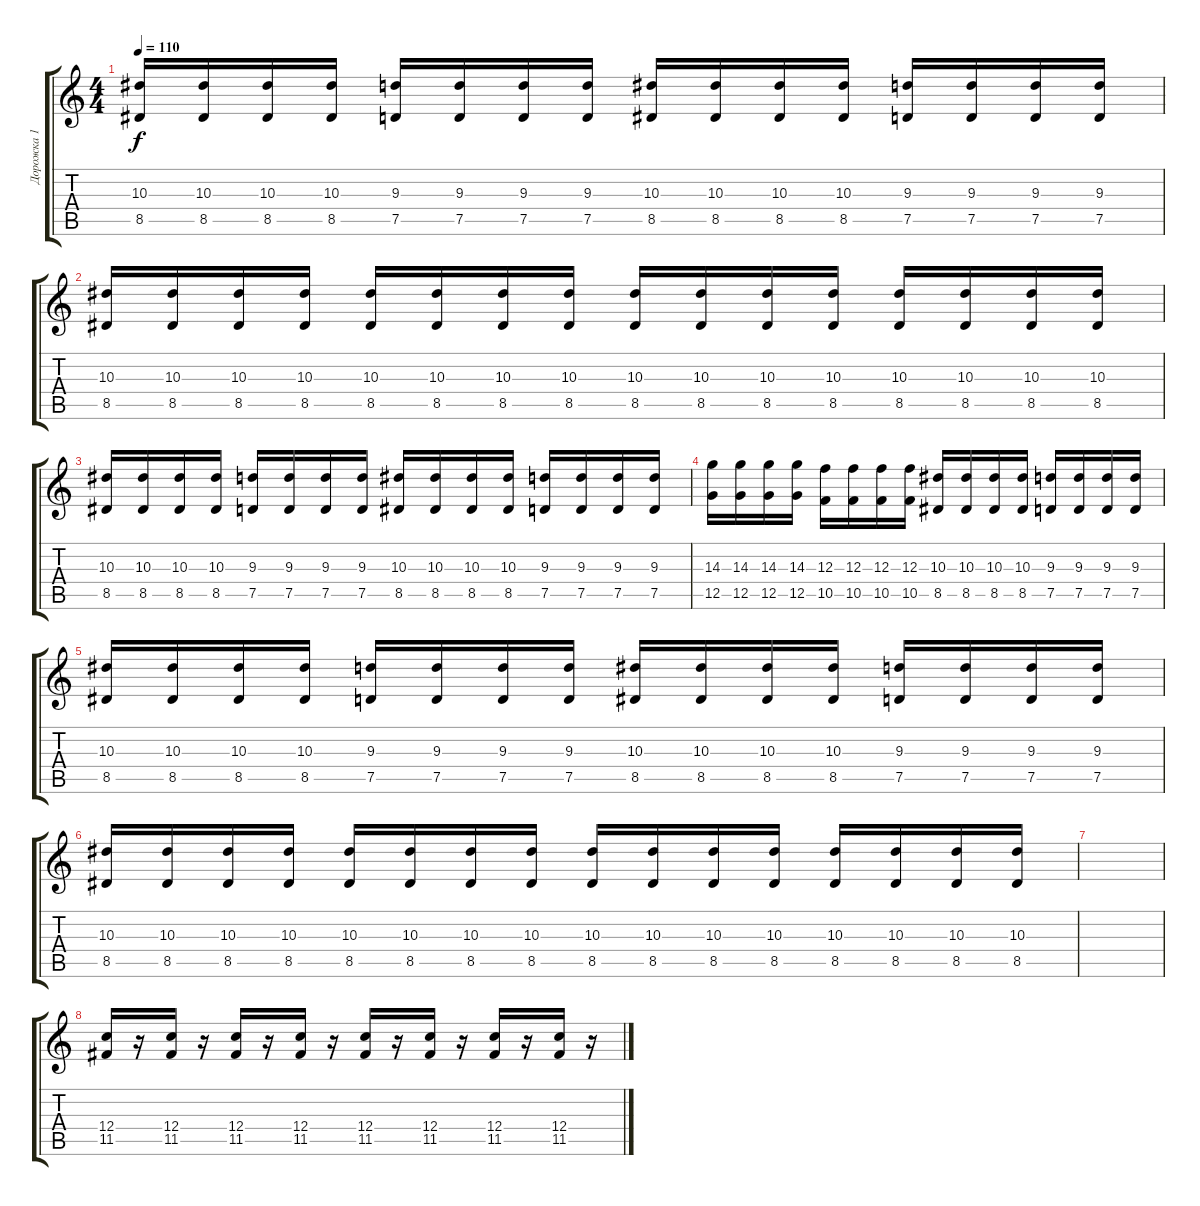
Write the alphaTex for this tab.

\track ("Дорожка 1" "Дорожка 1") {instrument distortionguitar}
\staff {score tabs}
\tuning (D4 A3 F3 C3 G2 C2) {hide}
\ts (4 4)
\tempo 110
\clef g2
\ks c
(10.3 8.5).16{dy f} (10.3 8.5).16 (10.3 8.5).16 (10.3 8.5).16 (9.3 7.5).16 (9.3 7.5).16 (9.3 7.5).16 (9.3 7.5).16 (10.3 8.5).16 (10.3 8.5).16 (10.3 8.5).16 (10.3 8.5).16 (9.3 7.5).16 (9.3 7.5).16 (9.3 7.5).16 (9.3 7.5).16 |
(10.3 8.5).16 (10.3 8.5).16 (10.3 8.5).16 (10.3 8.5).16 (10.3 8.5).16 (10.3 8.5).16 (10.3 8.5).16 (10.3 8.5).16 (10.3 8.5).16 (10.3 8.5).16 (10.3 8.5).16 (10.3 8.5).16 (10.3 8.5).16 (10.3 8.5).16 (10.3 8.5).16 (10.3 8.5).16 |
(10.3 8.5).16 (10.3 8.5).16 (10.3 8.5).16 (10.3 8.5).16 (9.3 7.5).16 (9.3 7.5).16 (9.3 7.5).16 (9.3 7.5).16 (10.3 8.5).16 (10.3 8.5).16 (10.3 8.5).16 (10.3 8.5).16 (9.3 7.5).16 (9.3 7.5).16 (9.3 7.5).16 (9.3 7.5).16 |
(14.3 12.5).16 (14.3 12.5).16 (14.3 12.5).16 (14.3 12.5).16 (12.3 10.5).16 (12.3 10.5).16 (12.3 10.5).16 (12.3 10.5).16 (10.3 8.5).16 (10.3 8.5).16 (10.3 8.5).16 (10.3 8.5).16 (9.3 7.5).16 (9.3 7.5).16 (9.3 7.5).16 (9.3 7.5).16 |
(10.3 8.5).16 (10.3 8.5).16 (10.3 8.5).16 (10.3 8.5).16 (9.3 7.5).16 (9.3 7.5).16 (9.3 7.5).16 (9.3 7.5).16 (10.3 8.5).16 (10.3 8.5).16 (10.3 8.5).16 (10.3 8.5).16 (9.3 7.5).16 (9.3 7.5).16 (9.3 7.5).16 (9.3 7.5).16 |
(10.3 8.5).16 (10.3 8.5).16 (10.3 8.5).16 (10.3 8.5).16 (10.3 8.5).16 (10.3 8.5).16 (10.3 8.5).16 (10.3 8.5).16 (10.3 8.5).16 (10.3 8.5).16 (10.3 8.5).16 (10.3 8.5).16 (10.3 8.5).16 (10.3 8.5).16 (10.3 8.5).16 (10.3 8.5).16 |
|
(12.4 11.5).16 r.16 (12.4 11.5).16 r.16 (12.4 11.5).16 r.16 (12.4 11.5).16 r.16 (12.4 11.5).16 r.16 (12.4 11.5).16 r.16 (12.4 11.5).16 r.16 (12.4 11.5).16 r.16
